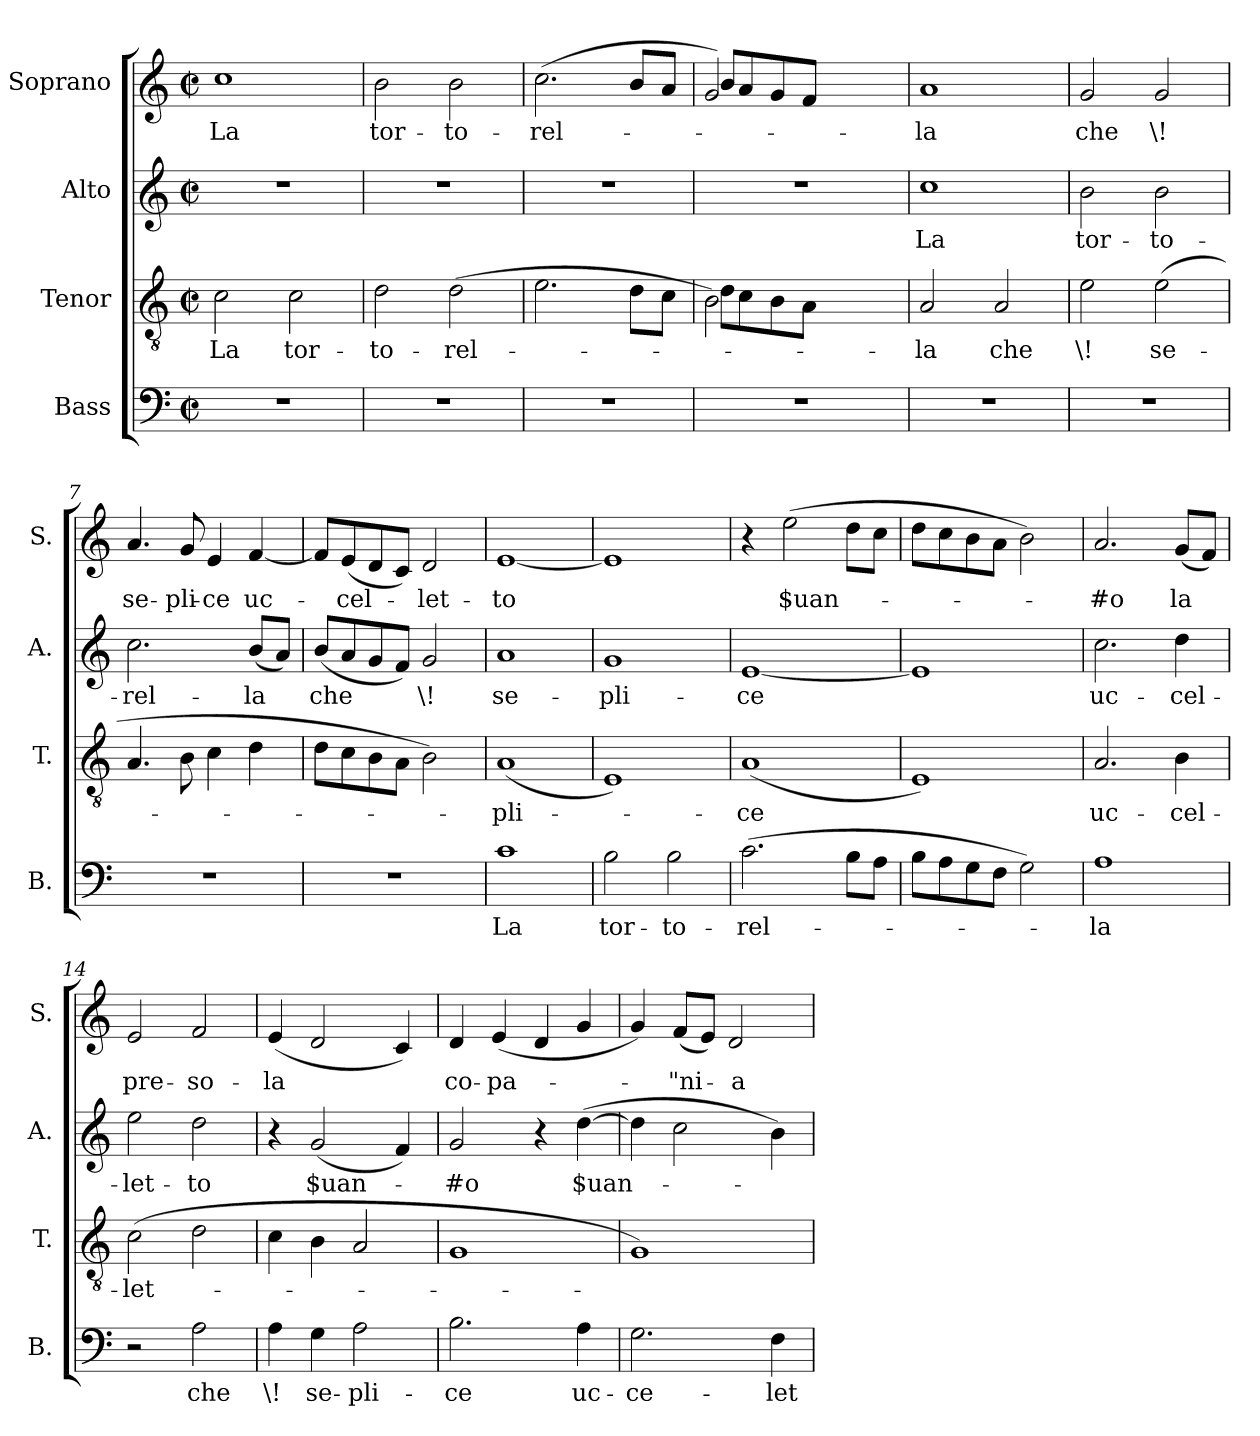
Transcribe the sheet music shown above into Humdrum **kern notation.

**kern	**text	**kern	**text	**kern	**text	**kern	**text
*part4	*part4	*part3	*part3	*part2	*part2	*part1	*part1
*staff4	*staff4	*staff3	*staff3	*staff2	*staff2	*staff1	*staff1
*I"Bass	*	*I"Tenor	*	*I"Alto	*	*I"Soprano	*
*I'B.	*	*I'T.	*	*I'A.	*	*I'S.	*
*clefF4	*	*clefGv2	*	*clefG2	*	*clefG2	*
*k[]	*	*k[]	*	*k[]	*	*k[]	*
*C:	*	*C:	*	*C:	*	*C:	*
*M2/2	*	*M2/2	*	*M2/2	*	*M2/2	*
*met(c|)	*	*met(c|)	*	*met(c|)	*	*met(c|)	*
=1	=1	=1	=1	=1	=1	=1	=1
!	!	!	!LO:LY:b	!	!	!	!LO:LY:b
1r	.	2c\	La	1r	.	1cc	La
!	!	!	!LO:LY:b	!	!	!	!
.	.	2c\	tor-	.	.	.	.
=2	=2	=2	=2	=2	=2	=2	=2
!	!	!	!LO:LY:b	!	!	!	!LO:LY:b
1r	.	2d\	-to-	1r	.	2b\	tor-
!	!	!	!LO:LY:b	!	!	!	!LO:LY:b
.	.	(>2d\	-rel-	.	.	2b\	-to-
=3	=3	=3	=3	=3	=3	=3	=3
!	!	!	!	!	!	!	!LO:LY:b
1r	.	2.e\	.	1r	.	(>2.cc\	-rel-
.	.	8d\L	.	.	.	8b/L	.
.	.	8c\J	.	.	.	8a/J	.
=4	=4	=4	=4	=4	=4	=4	=4
!LO:N:vis=1	!	!	!	!LO:N:vis=1	!	!	!
*	*	*^	*	*	*	*^	*
1r	.	2B\)	8d\L	.	1r	.	2g/)	8b/L	.
.	.	.	8c\	.	.	.	.	8a/	.
.	.	.	8B\	.	.	.	.	8g/	.
.	.	.	8A\J	.	.	.	.	8f/J	.
.	.	2ryy	2ryy	.	.	.	2ryy	2ryy	.
=5	=5	=5	=5	=5	=5	=5	=5	=5	=5
!	!	!	!	!LO:LY:b	!	!LO:LY:b	!	!	!LO:LY:b
*	*	*v	*v	*	*	*	*v	*v	*
1r	.	2A/	-la	1cc	La	1a	-la
!	!	!	!LO:LY:b	!	!	!	!
.	.	2A/	che	.	.	.	.
=6	=6	=6	=6	=6	=6	=6	=6
!	!	!	!LO:LY:b	!	!LO:LY:b	!	!LO:LY:b
1r	.	2e\	\!	2b\	tor-	2g/	che
!	!	!	!LO:LY:b	!	!LO:LY:b	!	!LO:LY:b
.	.	(>2e\	se-	2b\	-to-	2g/	\!
=7	=7	=7	=7	=7	=7	=7	=7
!	!	!	!	!	!LO:LY:b	!	!LO:LY:b:rj
1r	.	4.A/	.	2.cc\	-rel-	4.a/	se-
!	!	!	!	!	!	!	!LO:LY:b
.	.	8B\	.	.	.	8g/	-pli-
!	!	!	!	!	!	!	!LO:LY:b
.	.	4c\	.	.	.	4e/	-ce
!	!	!	!	!	!LO:LY:b	!	!LO:LY:b
.	.	4d\	.	(<8b/L	-la	[<4f/	uc-
.	.	.	.	8a/J)	.	.	.
=8	=8	=8	=8	=8	=8	=8	=8
!	!	!	!	!	!LO:LY:b	!	!
1r	.	8d\L	.	(<8b/L	che	8f/L]	.
!	!	!	!	!	!	!	!LO:LY:b
.	.	8c\	.	8a/	.	(<8e/	-cel-
.	.	8B\	.	8g/	.	8d/	.
.	.	8A\J	.	8f/J)	.	8c/J)	.
!	!	!	!	!	!LO:LY:b	!	!LO:LY:b
.	.	2B\)	.	2g/	\!	2d/	-let-
=9	=9	=9	=9	=9	=9	=9	=9
!	!LO:LY:b	!	!LO:LY:b	!	!LO:LY:b:rj	!	!LO:LY:b
1c	La	(<1A	-pli-	1a	se-	[<1e	-to
!!LO:LB:g=z
=10	=10	=10	=10	=10	=10	=10	=10
!	!LO:LY:b	!	!	!	!LO:LY:b	!	!
2B\	tor-	1E)	.	1g	-pli-	1e]	.
!	!LO:LY:b	!	!	!	!	!	!
2B\	-to-	.	.	.	.	.	.
=11	=11	=11	=11	=11	=11	=11	=11
!	!LO:LY:b	!	!LO:LY:b	!	!LO:LY:b	!	!
(>2.c\	-rel-	(<1A	-ce	[<1e	-ce	4r	.
!	!	!	!	!	!	!	!LO:LY:b
.	.	.	.	.	.	(>2ee\	$uan-
8B\L	.	.	.	.	.	8dd\L	.
8A\J	.	.	.	.	.	8cc\J	.
=12	=12	=12	=12	=12	=12	=12	=12
8B\L	.	1E)	.	1e]	.	8dd\L	.
8A\	.	.	.	.	.	8cc\	.
8G\	.	.	.	.	.	8b\	.
8F\J	.	.	.	.	.	8a\J	.
2G\)	.	.	.	.	.	2b\)	.
=13	=13	=13	=13	=13	=13	=13	=13
!	!LO:LY:b	!	!LO:LY:b	!	!LO:LY:b	!	!LO:LY:b
1A	-la	2.A/	uc-	2.cc\	uc-	2.a/	-#o
!	!	!	!LO:LY:b	!	!LO:LY:b	!	!LO:LY:b
.	.	4B\	-cel-	4dd\	-cel-	(<8g/L	la
.	.	.	.	.	.	8f/J)	.
=14	=14	=14	=14	=14	=14	=14	=14
!	!	!	!LO:LY:b	!	!LO:LY:b	!	!LO:LY:b
2r	.	(>2c\	-let-	2ee\	-let-	2e/	pre-
!	!LO:LY:b	!	!	!	!LO:LY:b	!	!LO:LY:b
2A\	che	2d\	.	2dd\	-to	2f/	-so-
=15	=15	=15	=15	=15	=15	=15	=15
!	!LO:LY:b	!	!	!	!	!	!LO:LY:b
4A\	\!	4c\	.	4r	.	(<4e/	-la
!	!LO:LY:b:rj	!	!	!	!LO:LY:b	!	!
4G\	se-	4B\	.	(<2g/	$uan-	2d/	.
!	!LO:LY:b	!	!	!	!	!	!
2A\	-pli-	2A/	.	.	.	.	.
.	.	.	.	4f/)	.	4c/)	.
=16	=16	=16	=16	=16	=16	=16	=16
!	!LO:LY:b	!	!	!	!LO:LY:b	!	!LO:LY:b:rj
2.B\	-ce	1G	.	2g/	-#o	4d/	co-
!	!	!	!	!	!	!	!LO:LY:b
.	.	.	.	.	.	(<4e/	-pa-
.	.	.	.	4r	.	4d/	.
!	!LO:LY:b	!	!	!	!LO:LY:b	!	!
4A\	uc-	.	.	(>[>4dd\	$uan-	4g/	.
=17	=17	=17	=17	=17	=17	=17	=17
!	!LO:LY:b	!	!	!	!	!	!
2.G\	-ce-	1G)	.	4dd\]	.	4g/)	.
!	!	!	!	!	!	!	!LO:LY:b
.	.	.	.	2cc\	.	(<8f/L	-"ni-
.	.	.	.	.	.	8e/J)	.
!	!	!	!	!	!	!	!LO:LY:b
.	.	.	.	.	.	2d/	-a
!	!LO:LY:b	!	!	!	!	!	!
4F\	-let-	.	.	4b\)	.	.	.
=	=	=	=	=	=	=	=
*-	*-	*-	*-	*-	*-	*-	*-
